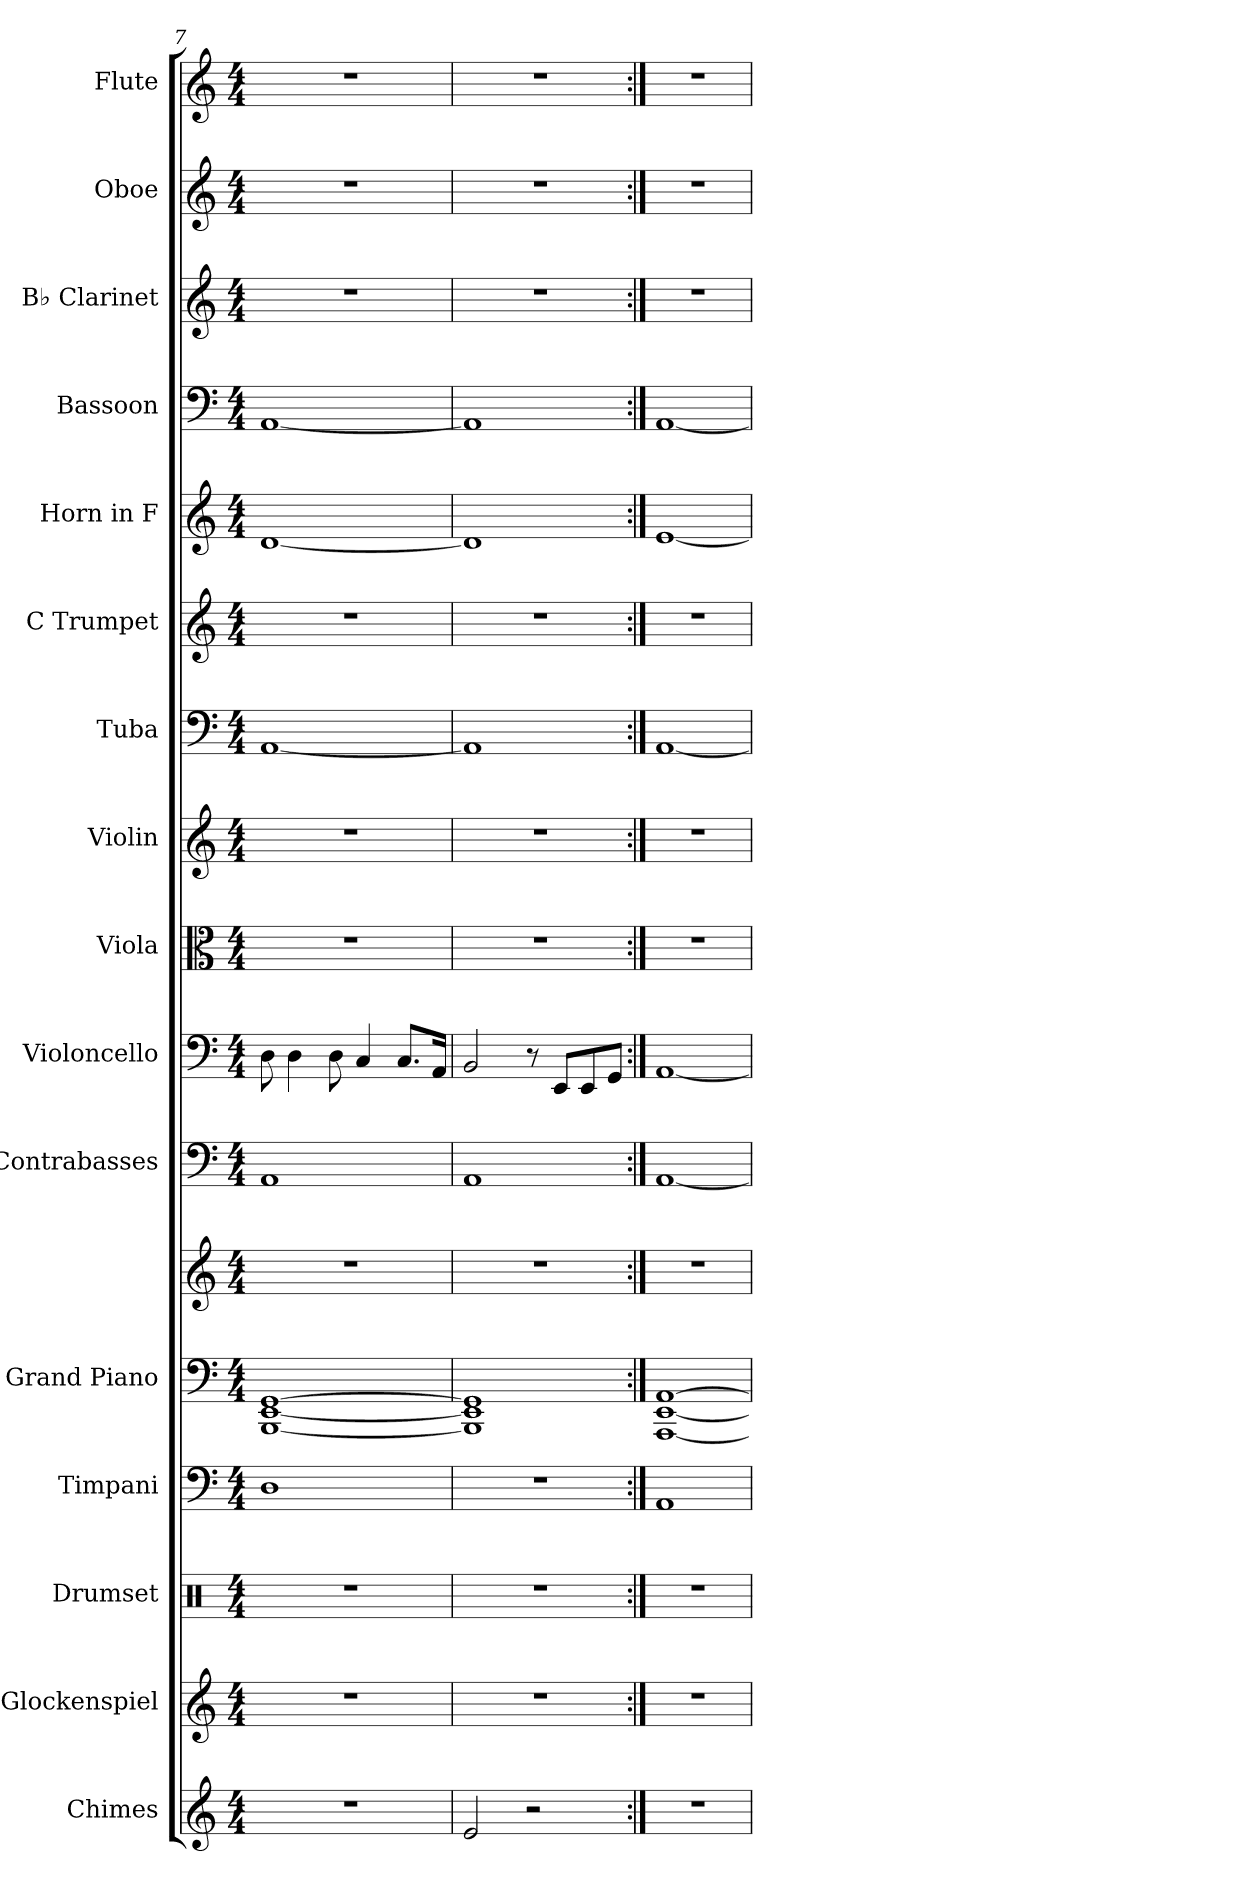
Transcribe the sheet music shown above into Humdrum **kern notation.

**kern	**kern	**kern	**kern	**kern	**kern	**kern	**kern	**kern	**kern	**kern	**kern	**kern	**kern	**kern	**kern	**kern
*part16	*part15	*part14	*part13	*part12	*part12	*part11	*part10	*part9	*part8	*part7	*part6	*part5	*part4	*part3	*part2	*part1
*staff17	*staff16	*staff15	*staff14	*staff13	*staff12	*staff11	*staff10	*staff9	*staff8	*staff7	*staff6	*staff5	*staff4	*staff3	*staff2	*staff1
*I"Chimes	*I"Glockenspiel	*I"Drumset	*I"Timpani	*I"Grand Piano	*	*I"Contrabasses	*I"Violoncello	*I"Viola	*I"Violin	*I"Tuba	*I"C Trumpet	*I"Horn in F	*I"Bassoon	*I"B♭ Clarinet	*I"Oboe	*I"Flute
*I'Cme.	*I'Glock.	*I'D. Set	*I'Timp.	*I'Pno.	*	*I'Cbs.	*I'Vc.	*I'Vla.	*I'Vln.	*I'Tba.	*I'C Tpt.	*	*I'Bsn.	*I'B♭ Cl.	*I'Ob.	*I'Fl.
*clefG2	*clefG2	*clefX	*clefF4	*clefF4	*clefG2	*clefF4	*clefF4	*clefC3	*clefG2	*clefF4	*clefG2	*clefG2	*clefF4	*clefG2	*clefG2	*clefG2
*	*ITrd-14c-24	*	*	*	*	*ITrd7c12	*	*	*	*	*	*ITrd4c7	*	*ITrd1c2	*	*
*k[]	*k[]	*k[]	*k[]	*k[]	*k[]	*k[]	*k[]	*k[]	*k[]	*k[]	*k[]	*k[b-]	*k[]	*k[b-e-]	*k[]	*k[]
*M4/4	*M4/4	*M4/4	*M4/4	*M4/4	*M4/4	*M4/4	*M4/4	*M4/4	*M4/4	*M4/4	*M4/4	*M4/4	*M4/4	*M4/4	*M4/4	*M4/4
=7	=7	=7	=7	=7	=7	=7	=7	=7	=7	=7	=7	=7	=7	=7	=7	=7
1r	1r	1r	1D	[1BBB [1EE [1GG	1r	1AAA	8D\	1r	1r	[1AA	1r	[1G	[1AA	1r	1r	1r
.	.	.	.	.	.	.	4D\	.	.	.	.	.	.	.	.	.
.	.	.	.	.	.	.	8D\	.	.	.	.	.	.	.	.	.
.	.	.	.	.	.	.	4C/	.	.	.	.	.	.	.	.	.
.	.	.	.	.	.	.	8.C/L	.	.	.	.	.	.	.	.	.
.	.	.	.	.	.	.	16AA/Jk	.	.	.	.	.	.	.	.	.
=8	=8	=8	=8	=8	=8	=8	=8	=8	=8	=8	=8	=8	=8	=8	=8	=8
2e/	1r	1r	1r	1BBB] 1EE] 1GG]	1r	1AAA	2BB/	1r	1r	1AA]	1r	1G]	1AA]	1r	1r	1r
2r	.	.	.	.	.	.	8r	.	.	.	.	.	.	.	.	.
.	.	.	.	.	.	.	8EE/L	.	.	.	.	.	.	.	.	.
.	.	.	.	.	.	.	8EE/	.	.	.	.	.	.	.	.	.
.	.	.	.	.	.	.	8GG/J	.	.	.	.	.	.	.	.	.
=9:|!	=9:|!	=9:|!	=9:|!	=9:|!	=9:|!	=9:|!	=9:|!	=9:|!	=9:|!	=9:|!	=9:|!	=9:|!	=9:|!	=9:|!	=9:|!	=9:|!
1r	1r	1r	1AA	[1AAA [1EE [1AA	1r	[1AAA	[1AA	1r	1r	[1AA	1r	[1A	[1AA	1r	1r	1r
=	=	=	=	=	=	=	=	=	=	=	=	=	=	=	=	=
*-	*-	*-	*-	*-	*-	*-	*-	*-	*-	*-	*-	*-	*-	*-	*-	*-
